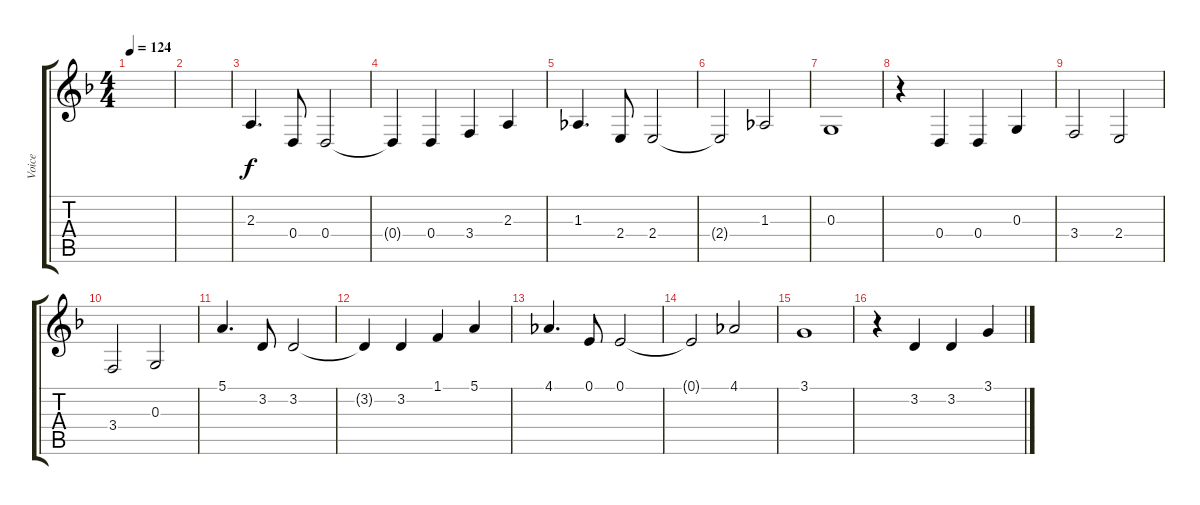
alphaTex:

\track ("Voice" "Voice") {instrument synthvoice}
\staff {score tabs}
\tuning (E4 B3 G3 D3 A2 E2) {hide}
\ts (4 4)
\tempo 124
\clef g2
\ks dminor
|
|
2.3.4{d} 0.4.8 0.4.2 |
0.4{t}.4 0.4.4 3.4.4 2.3.4 |
1.3.4{d} 2.4.8 2.4.2 |
2.4{t}.2 1.3.2 |
0.3.1 |
r.4 0.4.4 0.4.4 0.3.4 |
3.4.2 2.4.2 |
3.4.2 0.3.2 |
5.1.4{d} 3.2.8 3.2.2 |
3.2{t}.4 3.2.4 1.1.4 5.1.4 |
4.1.4{d} 0.1.8 0.1.2 |
0.1{t}.2 4.1.2 |
3.1.1 |
r.4 3.2.4 3.2.4 3.1.4
